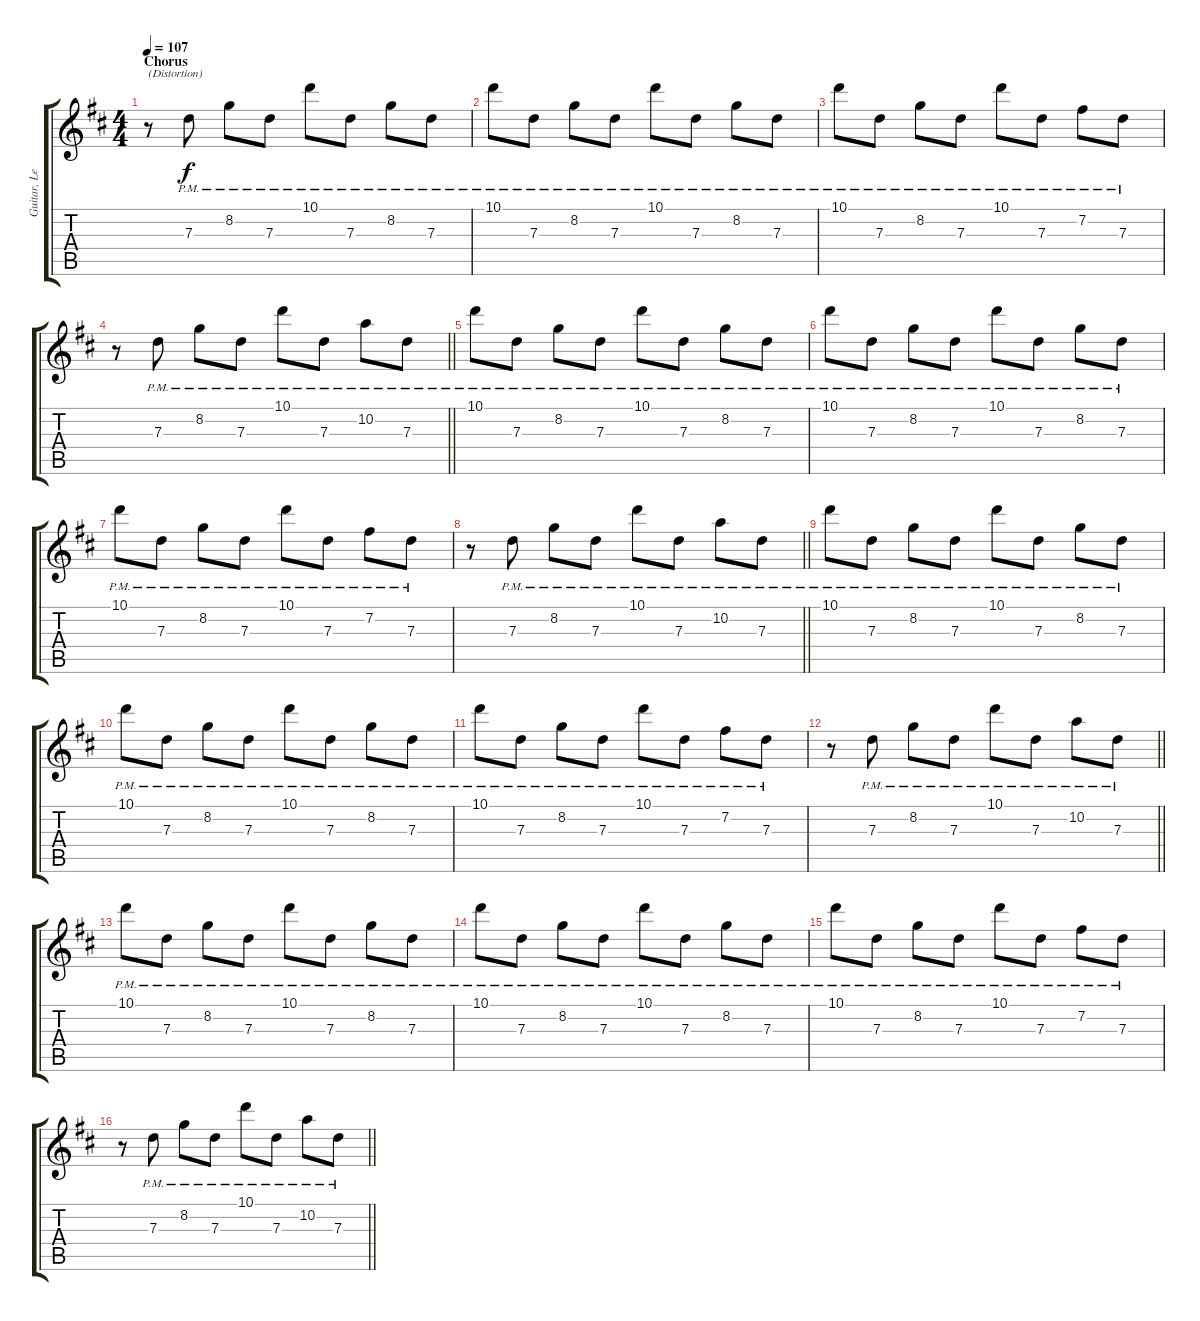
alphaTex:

\track ("Guitar, Lead" "Guitar, Le") {mute instrument distortionguitar}
\staff {score tabs}
\tuning (E4 B3 G3 D3 A2 E2) {hide}
\ts (4 4)
\section ("" "Chorus")
\tempo 107
\clef g2
\ks d
r.8{txt "(Distortion)" dy f instrument distortionguitar} 7.3{pm}.8 8.2{pm}.8 7.3{pm}.8 10.1{pm}.8 7.3{pm}.8 8.2{pm}.8 7.3{pm}.8 |
10.1{pm}.8 7.3{pm}.8 8.2{pm}.8 7.3{pm}.8 10.1{pm}.8 7.3{pm}.8 8.2{pm}.8 7.3{pm}.8 |
10.1{pm}.8 7.3{pm}.8 8.2{pm}.8 7.3{pm}.8 10.1{pm}.8 7.3{pm}.8 7.2{pm}.8 7.3{pm}.8 |
\barLineRight lightlight
r.8 7.3{pm}.8 8.2{pm}.8 7.3{pm}.8 10.1{pm}.8 7.3{pm}.8 10.2{pm}.8 7.3{pm}.8 |
10.1{pm}.8 7.3{pm}.8 8.2{pm}.8 7.3{pm}.8 10.1{pm}.8 7.3{pm}.8 8.2{pm}.8 7.3{pm}.8 |
10.1{pm}.8 7.3{pm}.8 8.2{pm}.8 7.3{pm}.8 10.1{pm}.8 7.3{pm}.8 8.2{pm}.8 7.3{pm}.8 |
10.1{pm}.8 7.3{pm}.8 8.2{pm}.8 7.3{pm}.8 10.1{pm}.8 7.3{pm}.8 7.2{pm}.8 7.3{pm}.8 |
\barLineRight lightlight
r.8 7.3{pm}.8 8.2{pm}.8 7.3{pm}.8 10.1{pm}.8 7.3{pm}.8 10.2{pm}.8 7.3{pm}.8 |
10.1{pm}.8 7.3{pm}.8 8.2{pm}.8 7.3{pm}.8 10.1{pm}.8 7.3{pm}.8 8.2{pm}.8 7.3{pm}.8 |
10.1{pm}.8 7.3{pm}.8 8.2{pm}.8 7.3{pm}.8 10.1{pm}.8 7.3{pm}.8 8.2{pm}.8 7.3{pm}.8 |
10.1{pm}.8 7.3{pm}.8 8.2{pm}.8 7.3{pm}.8 10.1{pm}.8 7.3{pm}.8 7.2{pm}.8 7.3{pm}.8 |
\barLineRight lightlight
r.8 7.3{pm}.8 8.2{pm}.8 7.3{pm}.8 10.1{pm}.8 7.3{pm}.8 10.2{pm}.8 7.3{pm}.8 |
10.1{pm}.8 7.3{pm}.8 8.2{pm}.8 7.3{pm}.8 10.1{pm}.8 7.3{pm}.8 8.2{pm}.8 7.3{pm}.8 |
10.1{pm}.8 7.3{pm}.8 8.2{pm}.8 7.3{pm}.8 10.1{pm}.8 7.3{pm}.8 8.2{pm}.8 7.3{pm}.8 |
10.1{pm}.8 7.3{pm}.8 8.2{pm}.8 7.3{pm}.8 10.1{pm}.8 7.3{pm}.8 7.2{pm}.8 7.3{pm}.8 |
\barLineRight lightlight
r.8 7.3{pm}.8 8.2{pm}.8 7.3{pm}.8 10.1{pm}.8 7.3{pm}.8 10.2{pm}.8 7.3{pm}.8
